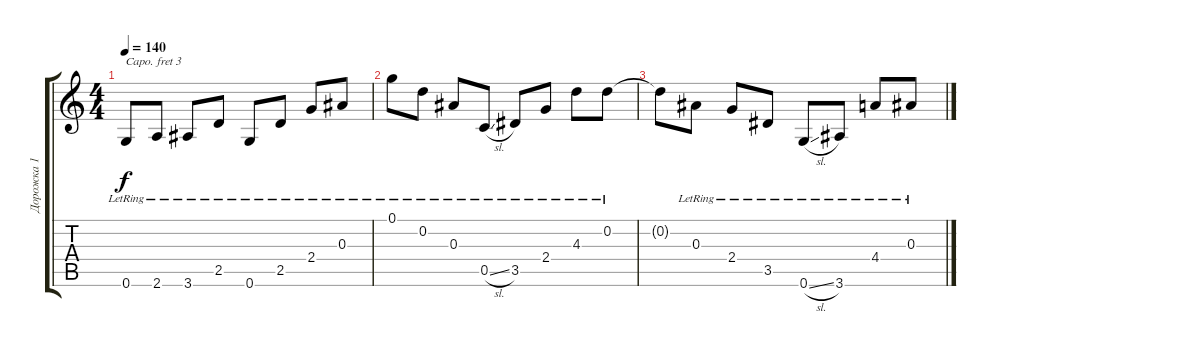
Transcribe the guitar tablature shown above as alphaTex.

\track ("Дорожка 1" "Дорожка 1") {instrument acousticguitarsteel}
\staff {score tabs}
\capo 3
\tuning (E4 B3 G3 D3 A2 E2) {hide}
\ts (4 4)
\tempo 140
\clef g2
\ks c
0.6{lr}.8{dy f} 2.6{lr}.8 3.6{lr}.8 2.5{lr}.8 0.6{lr}.8 2.5{lr}.8 2.4{lr}.8 0.3{lr}.8 |
0.1{lr}.8 0.2{lr}.8 0.3{lr}.8 0.5{sl lr}.8 3.5{lr}.8 2.4{lr}.8 4.3{lr}.8 0.2{lr}.8 |
0.2{t}.8 0.3{lr}.8 2.4{lr}.8 3.5{lr}.8 0.6{sl lr}.8 3.6{lr}.8 4.4{lr}.8 0.3{lr}.8
